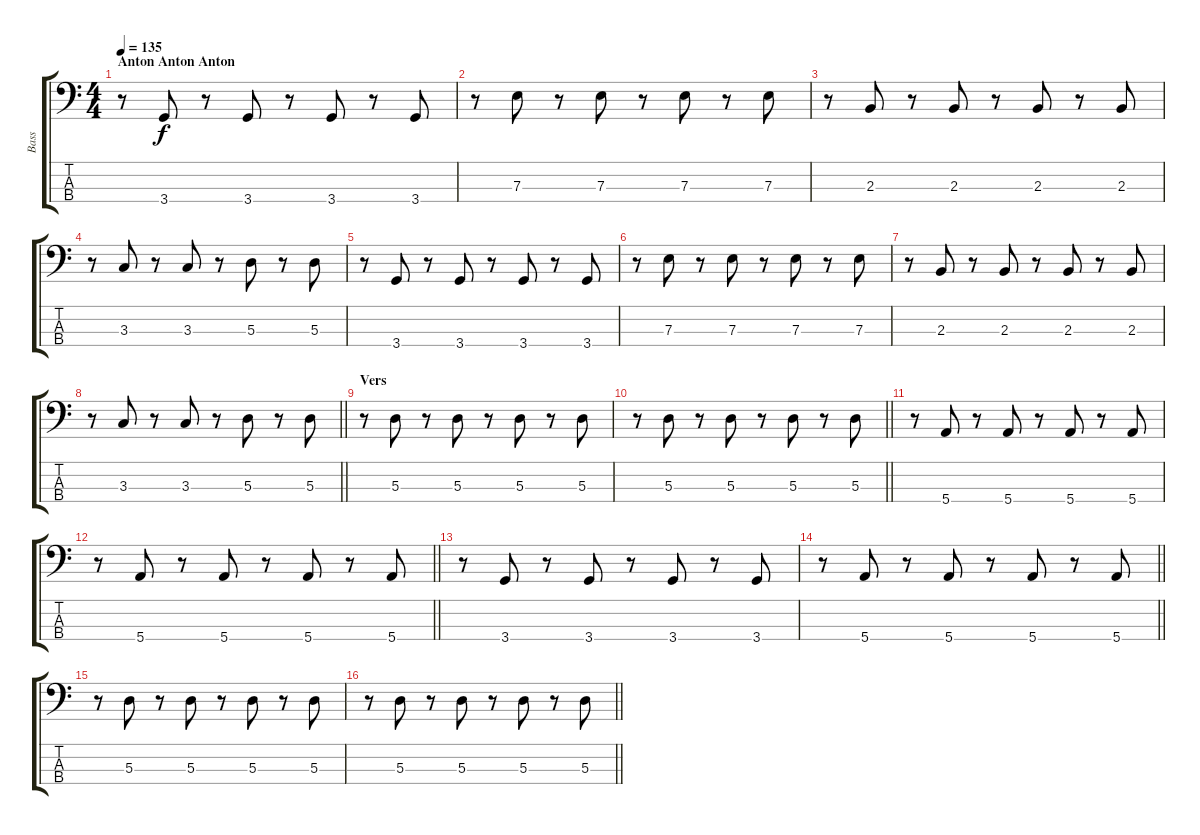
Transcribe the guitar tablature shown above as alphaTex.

\track ("Bass" "Bass") {instrument synthbass2}
\staff {score tabs}
\tuning (G2 D2 A1 E1) {hide}
\ts (4 4)
\section ("" "Anton Anton Anton")
\tempo 135
\clef f4
\ks c
r.8{dy f} 3.4.8 r.8 3.4.8 r.8 3.4.8 r.8 3.4.8 |
r.8 7.3.8 r.8 7.3.8 r.8 7.3.8 r.8 7.3.8 |
r.8 2.3.8 r.8 2.3.8 r.8 2.3.8 r.8 2.3.8 |
r.8 3.3.8 r.8 3.3.8 r.8 5.3.8 r.8 5.3.8 |
r.8 3.4.8 r.8 3.4.8 r.8 3.4.8 r.8 3.4.8 |
r.8 7.3.8 r.8 7.3.8 r.8 7.3.8 r.8 7.3.8 |
r.8 2.3.8 r.8 2.3.8 r.8 2.3.8 r.8 2.3.8 |
\barLineRight lightlight
r.8 3.3.8 r.8 3.3.8 r.8 5.3.8 r.8 5.3.8 |
\section ("" "Vers")
r.8 5.3.8 r.8 5.3.8 r.8 5.3.8 r.8 5.3.8 |
\barLineRight lightlight
r.8 5.3.8 r.8 5.3.8 r.8 5.3.8 r.8 5.3.8 |
r.8 5.4.8 r.8 5.4.8 r.8 5.4.8 r.8 5.4.8 |
\barLineRight lightlight
r.8 5.4.8 r.8 5.4.8 r.8 5.4.8 r.8 5.4.8 |
r.8 3.4.8 r.8 3.4.8 r.8 3.4.8 r.8 3.4.8 |
\barLineRight lightlight
r.8 5.4.8 r.8 5.4.8 r.8 5.4.8 r.8 5.4.8 |
r.8 5.3.8 r.8 5.3.8 r.8 5.3.8 r.8 5.3.8 |
\barLineRight lightlight
r.8 5.3.8 r.8 5.3.8 r.8 5.3.8 r.8 5.3.8
